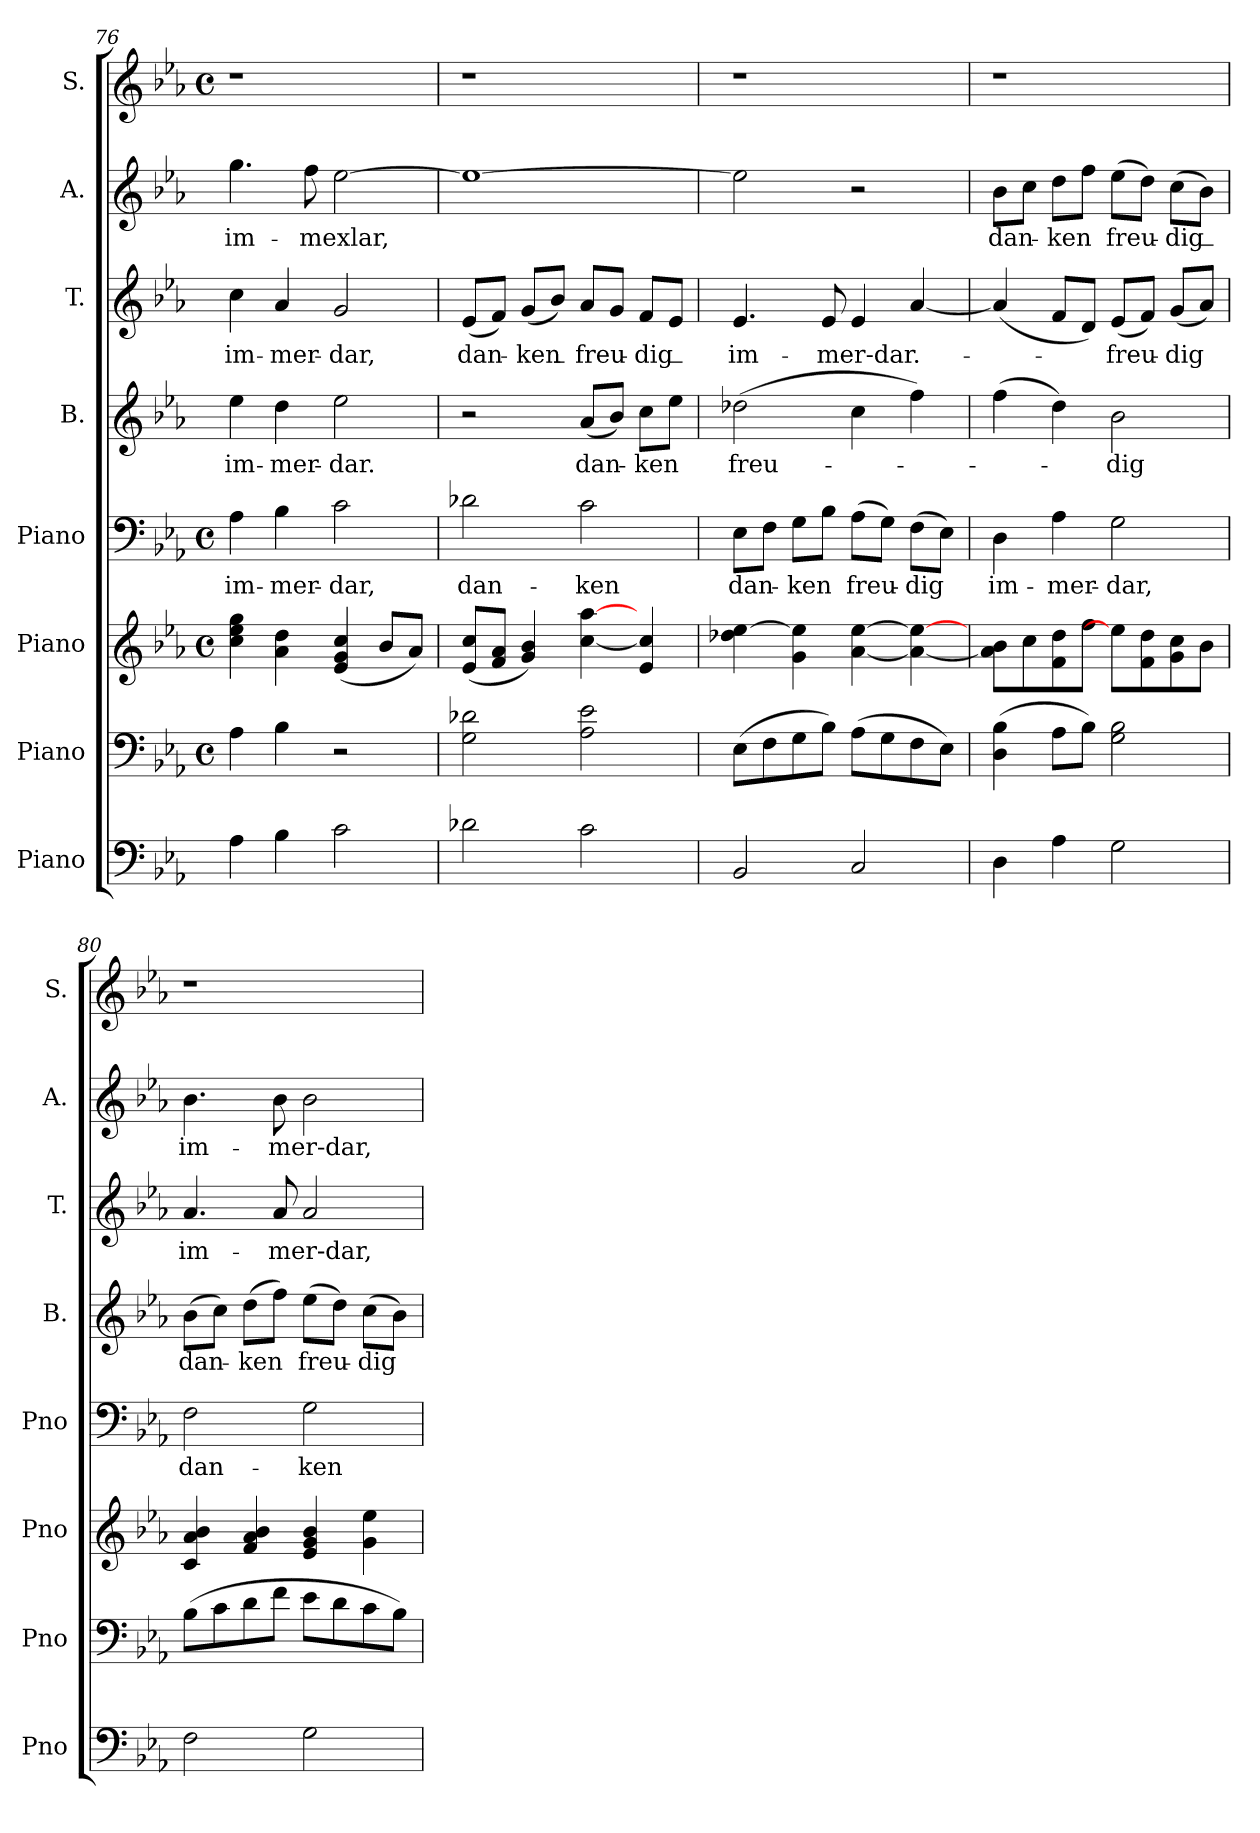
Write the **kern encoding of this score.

**kern	**kern	**kern	**kern	**text	**kern	**text	**kern	**text	**kern	**text	**kern
*part8	*part7	*part6	*part5	*part5	*part4	*part4	*part3	*part3	*part2	*part2	*part1
*staff8	*staff7	*staff6	*staff5	*staff5	*staff4	*staff4	*staff3	*staff3	*staff2	*staff2	*staff1
*I"Piano	*I"Piano	*I"Piano	*I"Piano	*	*I"B.	*	*I"T.	*	*I"A.	*	*I"S.
*I'Pno	*I'Pno	*I'Pno	*I'Pno	*	*I'B.	*	*I'T.	*	*I'A.	*	*I'S.
*clefF4	*clefF4	*clefG2	*clefF4	*	*clefG2	*	*clefG2	*	*clefG2	*	*clefG2
*k[b-e-a-]	*k[b-e-a-]	*k[b-e-a-]	*k[b-e-a-]	*	*k[b-e-a-]	*	*k[b-e-a-]	*	*k[b-e-a-]	*	*k[b-e-a-]
*	*M4/4	*M4/4	*M4/4	*	*	*	*	*	*	*	*M4/4
*	*met(c)	*met(c)	*met(c)	*	*	*	*	*	*	*	*met(c)
=76	=76	=76	=76	=76	=76	=76	=76	=76	=76	=76	=76
4A-\	4A-\	4cc\ 4ee-\ 4gg\	4A-\	im-	4ee-\	im-	4cc\	im-	4.gg\	im-	1r
4B-\	4B-\	4a-\ 4dd\	4B-\	mer-	4dd\	mer-	4a-/	mer-	.	.	.
.	.	.	.	.	.	.	.	.	8ff\	mexlar,	.
2c\	2r	(4e-/ 4g/ 4cc/	2c\	dar,	2ee-\	dar.	2g/	dar,	[2ee-\	.	.
.	.	8b-/L	.	.	.	.	.	.	.	.	.
.	.	8a-/J)	.	.	.	.	.	.	.	.	.
!!LO:PB:g=z
=77	=77	=77	=77	=77	=77	=77	=77	=77	=77	=77	=77
2d-X\	2G\ 2d-X\	(8e-/ 8cc/L	2d-X\	dan-	2r	.	(8e-/L	dan-	1ee-_	.	1r
.	.	8f/ 8a-/J	.	.	.	.	8f/J)	.	.	.	.
.	.	4g/ 4b-/)	.	.	.	.	(8g/L	ken_	.	.	.
.	.	.	.	.	.	.	8b-/J)	.	.	.	.
2c\	2A-\ 2e-\	[4cc\ [4aa-\	2c\	ken	(8a-/L	dan-	8a-/L	freu-	.	.	.
.	.	.	.	.	8b-/J)	.	8g/J	.	.	.	.
.	.	4e-/ 4cc/]	.	.	8cc\L	ken	8f/L	dig_	.	.	.
.	.	.	.	.	8ee-\J	.	8e-/J	.	.	.	.
=78	=78	=78	=78	=78	=78	=78	=78	=78	=78	=78	=78
2BB-/	(8E-\L	4dd-X\ [4ee-\	8E-\L	dan-	(2dd-X\	freu-	4.e-/	im-	2ee-\]	.	1r
.	8F\	.	8F\J	.	.	.	.	.	.	.	.
.	8G\	4g\ 4ee-\]	8G\L	ken	.	.	.	.	.	.	.
.	8B-\J)	.	8B-\J	.	.	.	8e-/	mer-dar.-	.	.	.
2C/	(8A-\L	[4a-\ [4ee-\	(8A-\L	freu-	4cc\	.	4e-/	.	2r	.	.
.	8G\	.	8G\J)	.	.	.	.	.	.	.	.
.	8F\	4a-\_ 4ee-\_	(8F\L	dig	4ff\)	.	[4a-/	.	.	.	.
.	8E-\J)	.	8E-\J)	.	.	.	.	.	.	.	.
!!LO:PB:g=z
=79	=79	=79	=79	=79	=79	=79	=79	=79	=79	=79	=79
4D\	(4D\ 4B-\	8a-\] 8b-\L	4D\	im-	(4ff\	.	(4a-/]	.	8b-\L	dan-	1r
.	.	8cc\	.	.	.	.	.	.	8cc\J	.	.
4A-\	8A-\L	8f\ 8dd\	4A-\	mer-	4dd\)	.	8f/L	.	8dd\L	ken	.
.	8B-\J)	8ff\J	.	.	.	.	8d/J)	.	8ff\J	.	.
2G\	2G\ 2B-\	8ee-\L]	2G\	dar,	2b-\	dig	(8e-/L	freu-	(8ee-\L	freu-	.
.	.	8f\ 8dd\	.	.	.	.	8f/J)	.	8dd\J)	.	.
.	.	8g\ 8cc\	.	.	.	.	(8g/L	dig	(8cc\L	dig_	.
.	.	8b-\J	.	.	.	.	8a-/J)	.	8b-\J)	.	.
=80	=80	=80	=80	=80	=80	=80	=80	=80	=80	=80	=80
2F\	(8B-\L	4c/ 4a-/ 4b-/	2F\	dan-	(8b-\L	dan-	4.a-/	im-	4.b-\	im-	1r
.	8c\	.	.	.	8cc\J)	.	.	.	.	.	.
.	8d\	4f/ 4a-/ 4b-/	.	.	(8dd\L	ken	.	.	.	.	.
.	8f\J	.	.	.	8ff\J)	.	8a-/	mer-dar,-	8b-\	mer-dar,-	.
2G\	8e-\L	4e-/ 4g/ 4b-/	2G\	ken	(8ee-\L	freu-	2a-/	.	2b-\	.	.
.	8d\	.	.	.	8dd\J)	.	.	.	.	.	.
.	8c\	4g\ 4ee-\	.	.	(8cc\L	dig	.	.	.	.	.
.	8B-\J)	.	.	.	8b-\J)	.	.	.	.	.	.
=	=	=	=	=	=	=	=	=	=	=	=
*-	*-	*-	*-	*-	*-	*-	*-	*-	*-	*-	*-
